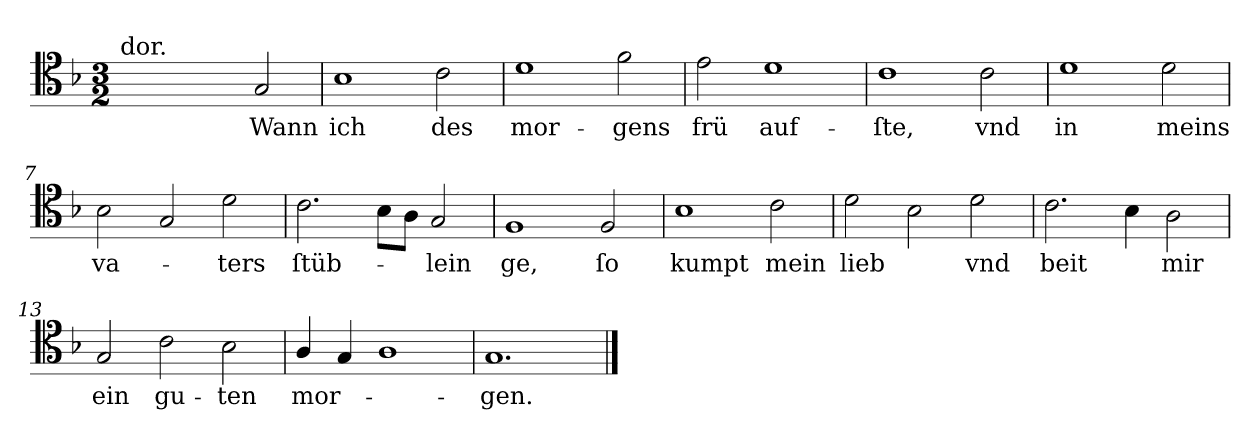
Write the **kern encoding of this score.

**kern	**text
*part1	*part1
*staff1	*staff1
*clefC4	*
*k[b-]	*
*G:dor	*
*M3/2	*
=1	=1
!LO:TX:a:t=dor.	!
2ryy	.
2ryy	.
2G	Wann
=2	=2
1B-	ich
2c	des
=3	=3
1d	mor-
2f	-gens
=4	=4
2e	frü
1d	auf-
=5	=5
1c	-ſte,
2c	vnd
=6	=6
1d	in
2d	meins
=7	=7
2B-	va-
2G	.
2d	-ters
=8	=8
2.c	ſtüb-
8B-L	.
8AJ	.
2G	-lein
=9	=9
1F	ge,
2F	ſo
=10	=10
1B-	kumpt
2c	mein
=11	=11
2d	lieb
2B-	.
2d	vnd
=12	=12
2.c	beit
4B-	.
2A	mir
=13	=13
2G	ein
2c	gu-
2B-	-ten
=14	=14
4A/	mor-
4G	.
1A	.
=15	=15
1.G/	-gen.
==	==
*-	*-
